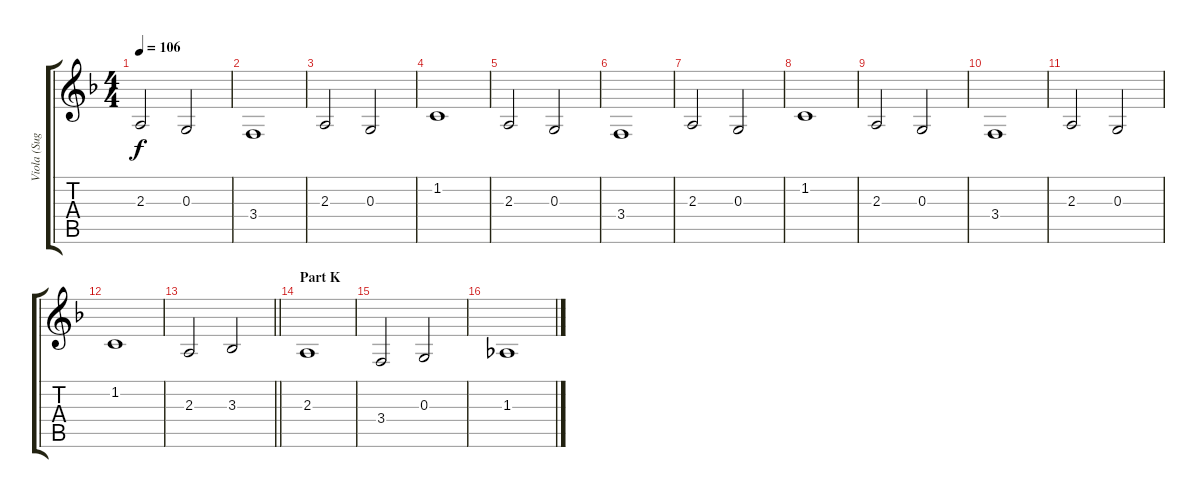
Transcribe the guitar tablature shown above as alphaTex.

\track ("Viola (Sugizo)" "Viola (Sug") {instrument viola}
\staff {score tabs}
\tuning (E4 B3 G3 D3 A2 E2) {hide}
\ts (4 4)
\tempo 106
\clef g2
\ks f
2.3.2{dy f} 0.3.2 |
3.4.1 |
2.3.2 0.3.2 |
1.2.1 |
2.3.2 0.3.2 |
3.4.1 |
2.3.2 0.3.2 |
1.2.1 |
2.3.2 0.3.2 |
3.4.1 |
2.3.2 0.3.2 |
1.2.1 |
\barLineRight lightlight
2.3.2 3.3.2 |
\section ("" "Part K")
2.3.1 |
3.4.2 0.3.2 |
1.3.1
